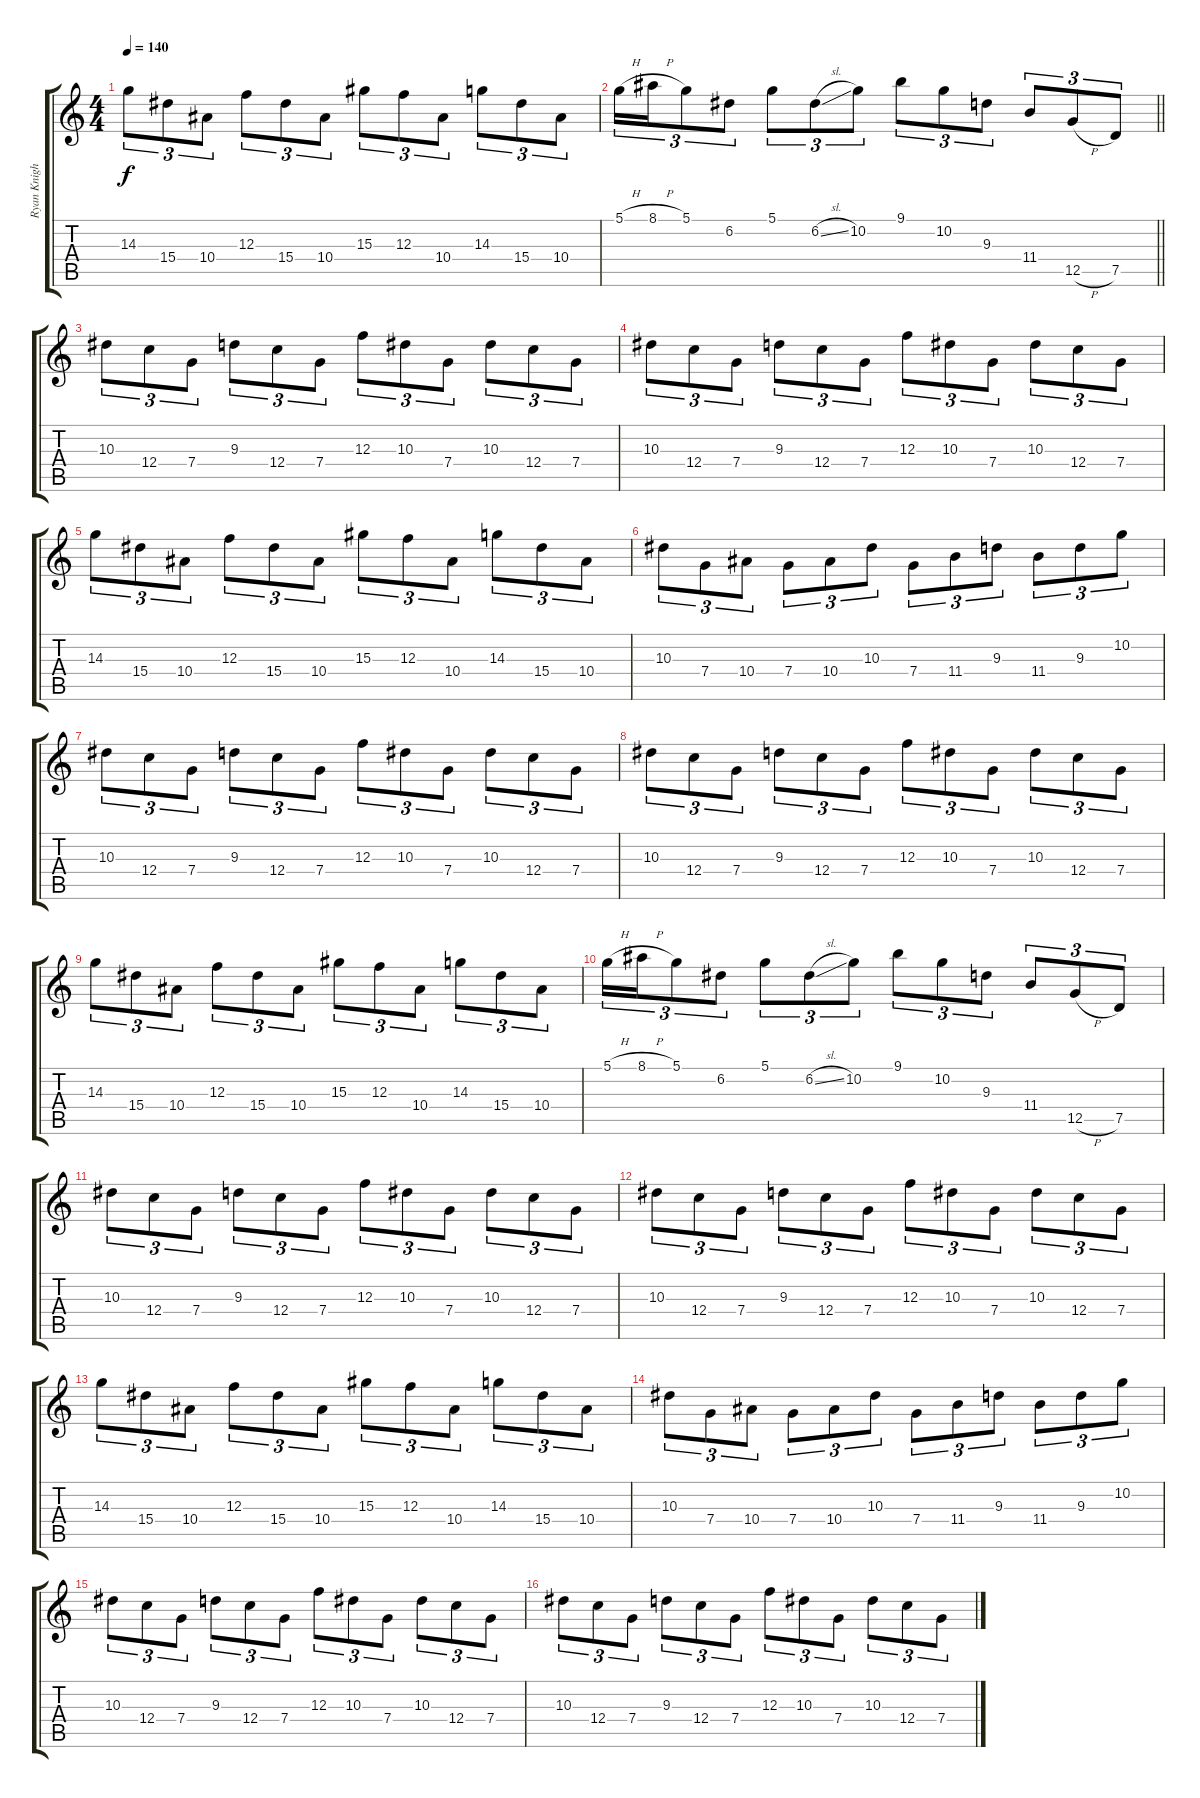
\track ("Ryan Knight Lead" "Ryan Knigh") {instrument overdrivenguitar}
\staff {score tabs}
\tuning (D4 A3 F3 C3 G2 D2) {hide}
\ts (4 4)
\tempo 140
\clef g2
\ks c
14.3.8{tu (3 2) dy f} 15.4.8{tu (3 2)} 10.4.8{tu (3 2)} 12.3.8{tu (3 2)} 15.4.8{tu (3 2)} 10.4.8{tu (3 2)} 15.3.8{tu (3 2)} 12.3.8{tu (3 2)} 10.4.8{tu (3 2)} 14.3.8{tu (3 2)} 15.4.8{tu (3 2)} 10.4.8{tu (3 2)} |
\barLineRight lightlight
5.1{h}.16{tu (3 2)} 8.1{h}.16{tu (3 2)} 5.1.8{tu (3 2)} 6.2.8{tu (3 2)} 5.1.8{tu (3 2)} 6.2{sl}.8{tu (3 2)} 10.2.8{tu (3 2)} 9.1.8{tu (3 2)} 10.2.8{tu (3 2)} 9.3.8{tu (3 2)} 11.4.8{tu (3 2)} 12.5{h}.8{tu (3 2)} 7.5.8{tu (3 2)} |
10.3.8{tu (3 2)} 12.4.8{tu (3 2)} 7.4.8{tu (3 2)} 9.3.8{tu (3 2)} 12.4.8{tu (3 2)} 7.4.8{tu (3 2)} 12.3.8{tu (3 2)} 10.3.8{tu (3 2)} 7.4.8{tu (3 2)} 10.3.8{tu (3 2)} 12.4.8{tu (3 2)} 7.4.8{tu (3 2)} |
10.3.8{tu (3 2)} 12.4.8{tu (3 2)} 7.4.8{tu (3 2)} 9.3.8{tu (3 2)} 12.4.8{tu (3 2)} 7.4.8{tu (3 2)} 12.3.8{tu (3 2)} 10.3.8{tu (3 2)} 7.4.8{tu (3 2)} 10.3.8{tu (3 2)} 12.4.8{tu (3 2)} 7.4.8{tu (3 2)} |
14.3.8{tu (3 2)} 15.4.8{tu (3 2)} 10.4.8{tu (3 2)} 12.3.8{tu (3 2)} 15.4.8{tu (3 2)} 10.4.8{tu (3 2)} 15.3.8{tu (3 2)} 12.3.8{tu (3 2)} 10.4.8{tu (3 2)} 14.3.8{tu (3 2)} 15.4.8{tu (3 2)} 10.4.8{tu (3 2)} |
10.3.8{tu (3 2)} 7.4.8{tu (3 2)} 10.4.8{tu (3 2)} 7.4.8{tu (3 2)} 10.4.8{tu (3 2)} 10.3.8{tu (3 2)} 7.4.8{tu (3 2)} 11.4.8{tu (3 2)} 9.3.8{tu (3 2)} 11.4.8{tu (3 2)} 9.3.8{tu (3 2)} 10.2.8{tu (3 2)} |
10.3.8{tu (3 2)} 12.4.8{tu (3 2)} 7.4.8{tu (3 2)} 9.3.8{tu (3 2)} 12.4.8{tu (3 2)} 7.4.8{tu (3 2)} 12.3.8{tu (3 2)} 10.3.8{tu (3 2)} 7.4.8{tu (3 2)} 10.3.8{tu (3 2)} 12.4.8{tu (3 2)} 7.4.8{tu (3 2)} |
10.3.8{tu (3 2)} 12.4.8{tu (3 2)} 7.4.8{tu (3 2)} 9.3.8{tu (3 2)} 12.4.8{tu (3 2)} 7.4.8{tu (3 2)} 12.3.8{tu (3 2)} 10.3.8{tu (3 2)} 7.4.8{tu (3 2)} 10.3.8{tu (3 2)} 12.4.8{tu (3 2)} 7.4.8{tu (3 2)} |
14.3.8{tu (3 2)} 15.4.8{tu (3 2)} 10.4.8{tu (3 2)} 12.3.8{tu (3 2)} 15.4.8{tu (3 2)} 10.4.8{tu (3 2)} 15.3.8{tu (3 2)} 12.3.8{tu (3 2)} 10.4.8{tu (3 2)} 14.3.8{tu (3 2)} 15.4.8{tu (3 2)} 10.4.8{tu (3 2)} |
5.1{h}.16{tu (3 2)} 8.1{h}.16{tu (3 2)} 5.1.8{tu (3 2)} 6.2.8{tu (3 2)} 5.1.8{tu (3 2)} 6.2{sl}.8{tu (3 2)} 10.2.8{tu (3 2)} 9.1.8{tu (3 2)} 10.2.8{tu (3 2)} 9.3.8{tu (3 2)} 11.4.8{tu (3 2)} 12.5{h}.8{tu (3 2)} 7.5.8{tu (3 2)} |
10.3.8{tu (3 2)} 12.4.8{tu (3 2)} 7.4.8{tu (3 2)} 9.3.8{tu (3 2)} 12.4.8{tu (3 2)} 7.4.8{tu (3 2)} 12.3.8{tu (3 2)} 10.3.8{tu (3 2)} 7.4.8{tu (3 2)} 10.3.8{tu (3 2)} 12.4.8{tu (3 2)} 7.4.8{tu (3 2)} |
10.3.8{tu (3 2)} 12.4.8{tu (3 2)} 7.4.8{tu (3 2)} 9.3.8{tu (3 2)} 12.4.8{tu (3 2)} 7.4.8{tu (3 2)} 12.3.8{tu (3 2)} 10.3.8{tu (3 2)} 7.4.8{tu (3 2)} 10.3.8{tu (3 2)} 12.4.8{tu (3 2)} 7.4.8{tu (3 2)} |
14.3.8{tu (3 2)} 15.4.8{tu (3 2)} 10.4.8{tu (3 2)} 12.3.8{tu (3 2)} 15.4.8{tu (3 2)} 10.4.8{tu (3 2)} 15.3.8{tu (3 2)} 12.3.8{tu (3 2)} 10.4.8{tu (3 2)} 14.3.8{tu (3 2)} 15.4.8{tu (3 2)} 10.4.8{tu (3 2)} |
10.3.8{tu (3 2)} 7.4.8{tu (3 2)} 10.4.8{tu (3 2)} 7.4.8{tu (3 2)} 10.4.8{tu (3 2)} 10.3.8{tu (3 2)} 7.4.8{tu (3 2)} 11.4.8{tu (3 2)} 9.3.8{tu (3 2)} 11.4.8{tu (3 2)} 9.3.8{tu (3 2)} 10.2.8{tu (3 2)} |
10.3.8{tu (3 2)} 12.4.8{tu (3 2)} 7.4.8{tu (3 2)} 9.3.8{tu (3 2)} 12.4.8{tu (3 2)} 7.4.8{tu (3 2)} 12.3.8{tu (3 2)} 10.3.8{tu (3 2)} 7.4.8{tu (3 2)} 10.3.8{tu (3 2)} 12.4.8{tu (3 2)} 7.4.8{tu (3 2)} |
10.3.8{tu (3 2)} 12.4.8{tu (3 2)} 7.4.8{tu (3 2)} 9.3.8{tu (3 2)} 12.4.8{tu (3 2)} 7.4.8{tu (3 2)} 12.3.8{tu (3 2)} 10.3.8{tu (3 2)} 7.4.8{tu (3 2)} 10.3.8{tu (3 2)} 12.4.8{tu (3 2)} 7.4.8{tu (3 2)}
